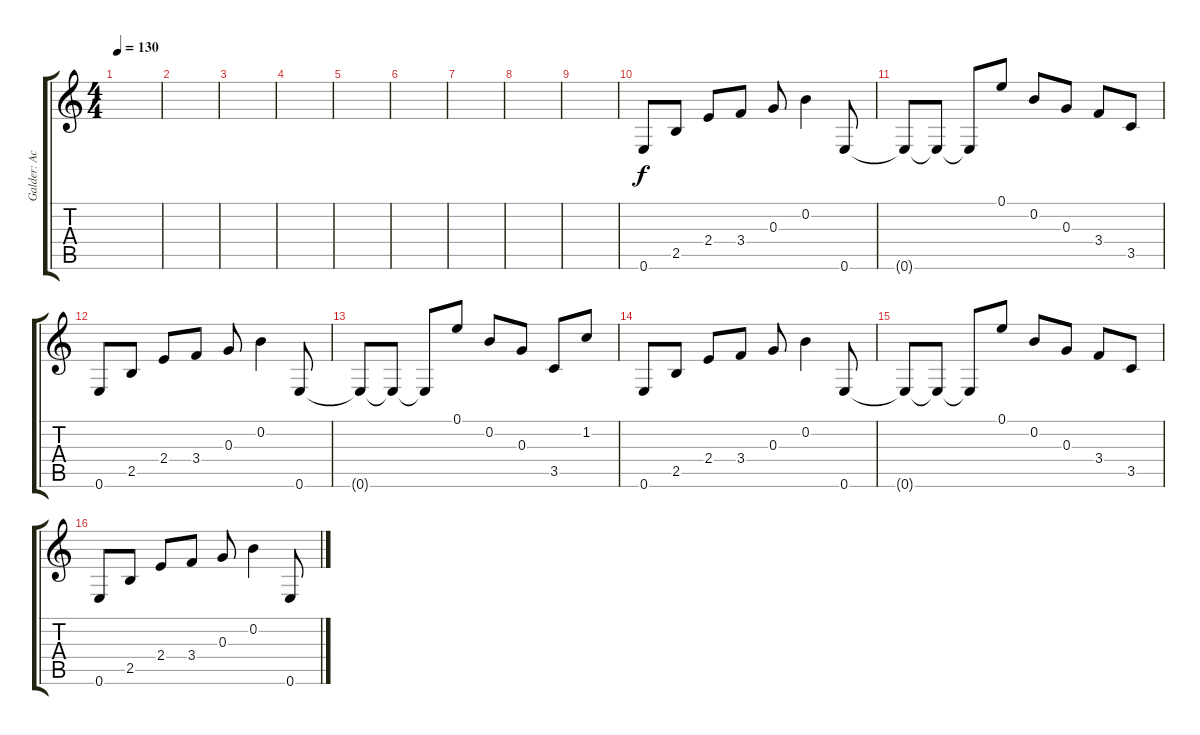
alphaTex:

\track ("Galder: Acoustic/Lead" "Galder: Ac") {instrument acousticguitarsteel}
\staff {score tabs}
\tuning (E4 B3 G3 D3 A2 E2) {hide}
\ts (4 4)
\tempo 130
\clef g2
\ks c
|
|
|
|
|
|
|
|
|
0.6.8 2.5.8 2.4.8 3.4.8 0.3.8 0.2.4 0.6.8 |
0.6{t}.8 0.6{t}.8 0.6{t}.8 0.1.8 0.2.8 0.3.8 3.4.8 3.5.8 |
0.6.8 2.5.8 2.4.8 3.4.8 0.3.8 0.2.4 0.6.8 |
0.6{t}.8 0.6{t}.8 0.6{t}.8 0.1.8 0.2.8 0.3.8 3.5.8 1.2.8 |
0.6.8 2.5.8 2.4.8 3.4.8 0.3.8 0.2.4 0.6.8 |
0.6{t}.8 0.6{t}.8 0.6{t}.8 0.1.8 0.2.8 0.3.8 3.4.8 3.5.8 |
0.6.8 2.5.8 2.4.8 3.4.8 0.3.8 0.2.4 0.6.8
